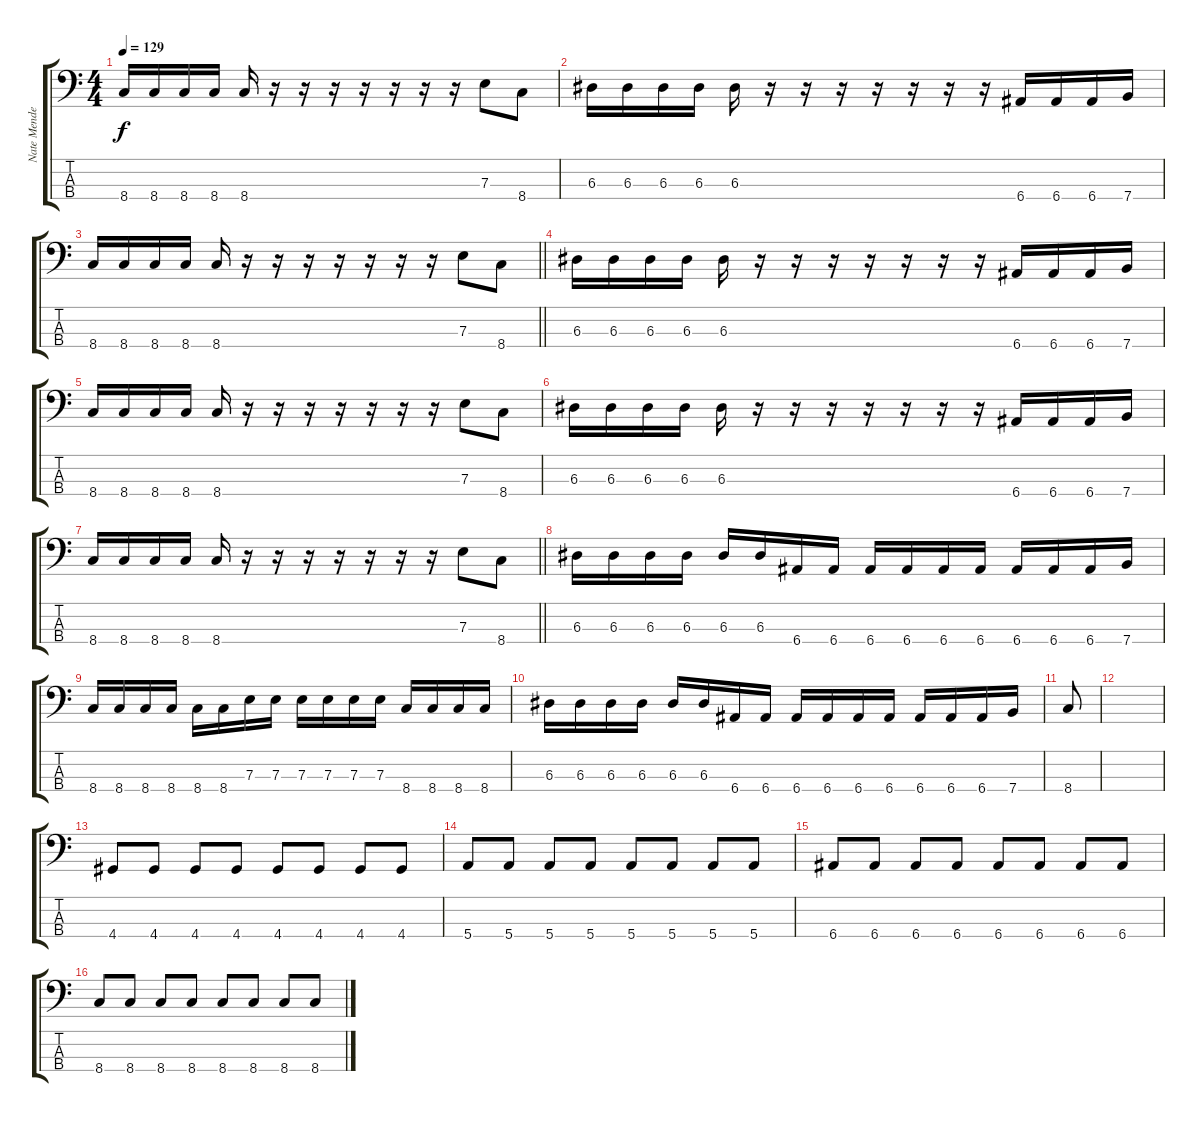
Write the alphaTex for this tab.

\track ("Nate Mendel" "Nate Mende") {instrument electricbassfinger}
\staff {score tabs}
\tuning (G2 D2 A1 E1) {hide}
\ts (4 4)
\tempo 129
\clef f4
\ks c
8.4.16{dy f} 8.4.16 8.4.16 8.4.16 8.4.16 r.16 r.16 r.16 r.16 r.16 r.16 r.16 7.3.8 8.4.8 |
6.3.16 6.3.16 6.3.16 6.3.16 6.3.16 r.16 r.16 r.16 r.16 r.16 r.16 r.16 6.4.16 6.4.16 6.4.16 7.4.16 |
\barLineRight lightlight
8.4.16 8.4.16 8.4.16 8.4.16 8.4.16 r.16 r.16 r.16 r.16 r.16 r.16 r.16 7.3.8 8.4.8 |
6.3.16 6.3.16 6.3.16 6.3.16 6.3.16 r.16 r.16 r.16 r.16 r.16 r.16 r.16 6.4.16 6.4.16 6.4.16 7.4.16 |
8.4.16 8.4.16 8.4.16 8.4.16 8.4.16 r.16 r.16 r.16 r.16 r.16 r.16 r.16 7.3.8 8.4.8 |
6.3.16 6.3.16 6.3.16 6.3.16 6.3.16 r.16 r.16 r.16 r.16 r.16 r.16 r.16 6.4.16 6.4.16 6.4.16 7.4.16 |
\barLineRight lightlight
8.4.16 8.4.16 8.4.16 8.4.16 8.4.16 r.16 r.16 r.16 r.16 r.16 r.16 r.16 7.3.8 8.4.8 |
6.3.16 6.3.16 6.3.16 6.3.16 6.3.16 6.3.16 6.4.16 6.4.16 6.4.16 6.4.16 6.4.16 6.4.16 6.4.16 6.4.16 6.4.16 7.4.16 |
8.4.16 8.4.16 8.4.16 8.4.16 8.4.16 8.4.16 7.3.16 7.3.16 7.3.16 7.3.16 7.3.16 7.3.16 8.4.16 8.4.16 8.4.16 8.4.16 |
6.3.16 6.3.16 6.3.16 6.3.16 6.3.16 6.3.16 6.4.16 6.4.16 6.4.16 6.4.16 6.4.16 6.4.16 6.4.16 6.4.16 6.4.16 7.4.16 |
8.4.8 |
|
4.4.8 4.4.8 4.4.8 4.4.8 4.4.8 4.4.8 4.4.8 4.4.8 |
5.4.8 5.4.8 5.4.8 5.4.8 5.4.8 5.4.8 5.4.8 5.4.8 |
6.4.8 6.4.8 6.4.8 6.4.8 6.4.8 6.4.8 6.4.8 6.4.8 |
8.4.8 8.4.8 8.4.8 8.4.8 8.4.8 8.4.8 8.4.8 8.4.8
